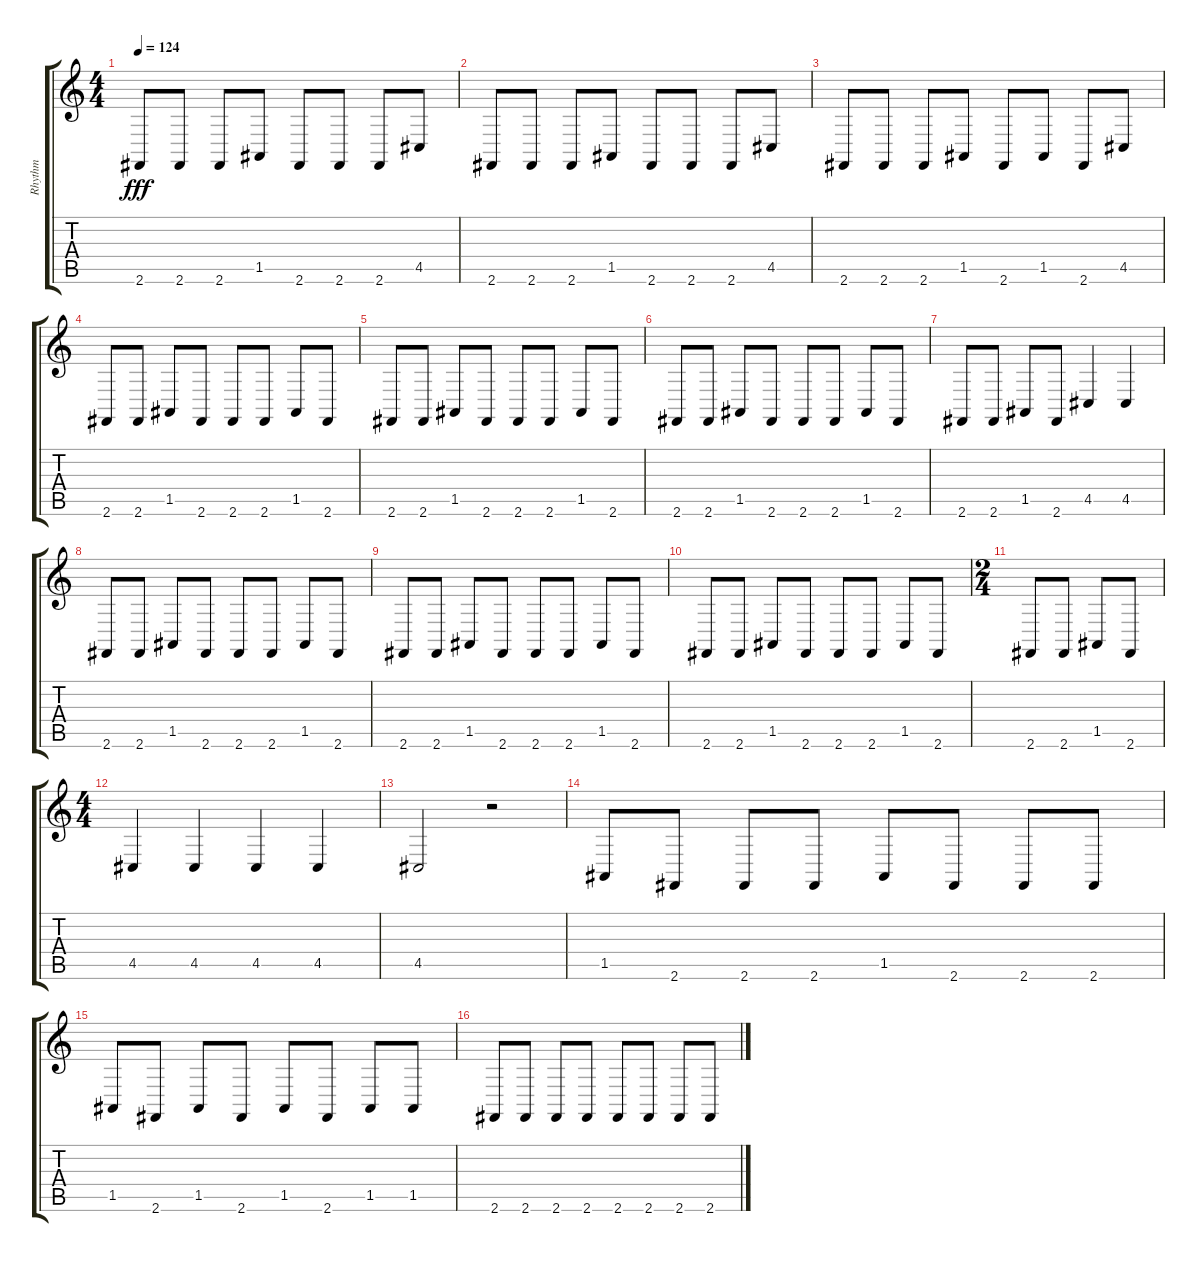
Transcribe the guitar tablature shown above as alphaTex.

\track ("Rhythm" "Rhythm") {instrument acousticgrandpiano}
\staff {score tabs}
\tuning (E4 B3 G3 D3 A2 E2) {hide}
\ts (4 4)
\tempo 124
\clef g2
\ks c
2.6.8{dy fff} 2.6.8 2.6.8 1.5.8 2.6.8 2.6.8 2.6.8 4.5.8 |
2.6.8 2.6.8 2.6.8 1.5.8 2.6.8 2.6.8 2.6.8 4.5.8 |
2.6.8 2.6.8 2.6.8 1.5.8 2.6.8 1.5.8 2.6.8 4.5.8 |
2.6.8 2.6.8 1.5.8 2.6.8 2.6.8 2.6.8 1.5.8 2.6.8 |
2.6.8 2.6.8 1.5.8 2.6.8 2.6.8 2.6.8 1.5.8 2.6.8 |
2.6.8 2.6.8 1.5.8 2.6.8 2.6.8 2.6.8 1.5.8 2.6.8 |
2.6.8 2.6.8 1.5.8 2.6.8 4.5.4 4.5.4 |
2.6.8 2.6.8 1.5.8 2.6.8 2.6.8 2.6.8 1.5.8 2.6.8 |
2.6.8 2.6.8 1.5.8 2.6.8 2.6.8 2.6.8 1.5.8 2.6.8 |
2.6.8 2.6.8 1.5.8 2.6.8 2.6.8 2.6.8 1.5.8 2.6.8 |
\ts (2 4)
2.6.8 2.6.8 1.5.8 2.6.8 |
\ts (4 4)
4.5.4 4.5.4 4.5.4 4.5.4 |
4.5.2 r.2 |
1.5.8 2.6.8 2.6.8 2.6.8 1.5.8 2.6.8 2.6.8 2.6.8 |
1.5.8 2.6.8 1.5.8 2.6.8 1.5.8 2.6.8 1.5.8 1.5.8 |
2.6.8 2.6.8 2.6.8 2.6.8 2.6.8 2.6.8 2.6.8 2.6.8
